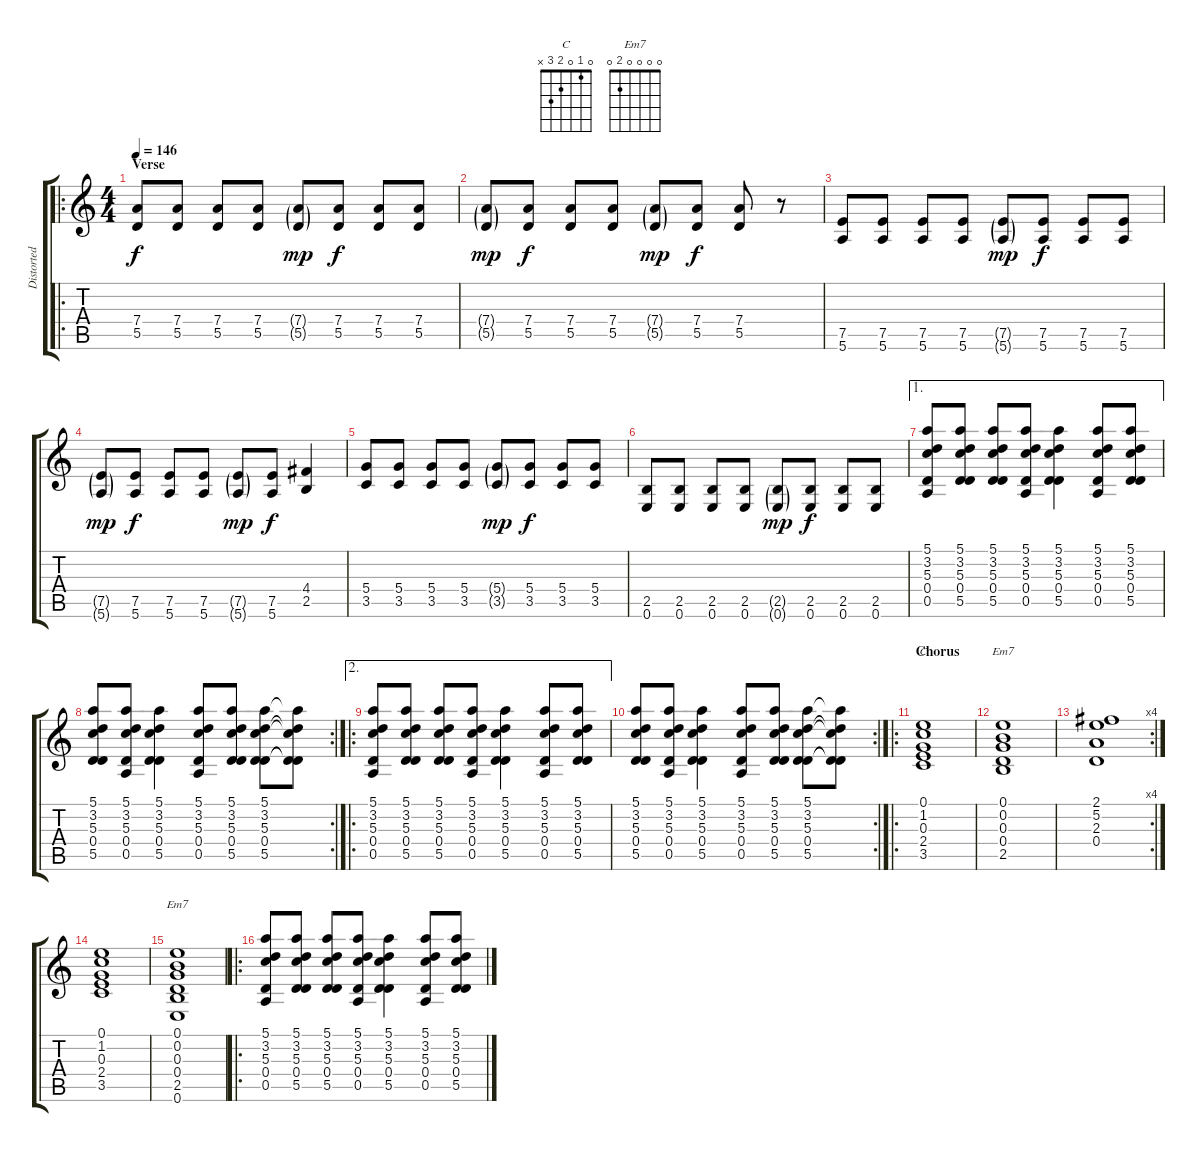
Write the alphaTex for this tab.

\track ("Distorted Guitar 1" "Distorted ") {instrument distortionguitar}
\staff {score tabs}
\tuning (E4 B3 G3 D3 A2 E2) {hide}
\chord ("C" 0 1 0 2 3 x)
\chord ("Em7" 0 0 0 0 2 x)
\chord ("Em7" 0 0 0 0 2 0)
\ro
\ts (4 4)
\section ("" "Verse")
\tempo 146
\clef g2
\ks c
(7.4 5.5).8{dy f} (7.4 5.5).8 (7.4 5.5).8 (7.4 5.5).8 (7.4{g} 5.5{g}).8{dy mp} (7.4 5.5).8{dy f} (7.4 5.5).8 (7.4 5.5).8 |
(7.4{g} 5.5{g}).8{dy mp} (7.4 5.5).8{dy f} (7.4 5.5).8 (7.4 5.5).8 (7.4{g} 5.5{g}).8{dy mp} (7.4 5.5).8{dy f} (7.4 5.5).8 r.8 |
(7.5 5.6).8 (7.5 5.6).8 (7.5 5.6).8 (7.5 5.6).8 (7.5{g} 5.6{g}).8{dy mp} (7.5 5.6).8{dy f} (7.5 5.6).8 (7.5 5.6).8 |
(7.5{g} 5.6{g}).8{dy mp} (7.5 5.6).8{dy f} (7.5 5.6).8 (7.5 5.6).8 (7.5{g} 5.6{g}).8{dy mp} (7.5 5.6).8{dy f} (4.4 2.5).4 |
(5.4 3.5).8 (5.4 3.5).8 (5.4 3.5).8 (5.4 3.5).8 (5.4{g} 3.5{g}).8{dy mp} (5.4 3.5).8{dy f} (5.4 3.5).8 (5.4 3.5).8 |
(2.5 0.6).8 (2.5 0.6).8 (2.5 0.6).8 (2.5 0.6).8 (2.5{g} 0.6{g}).8{dy mp} (2.5 0.6).8{dy f} (2.5 0.6).8 (2.5 0.6).8 |
\ae 1
(5.1 3.2 5.3 0.4 0.5).8 (5.1 3.2 5.3 0.4 5.5).8 (5.1 3.2 5.3 0.4 5.5).8 (5.1 3.2 5.3 0.4 0.5).8 (5.1 3.2 5.3 0.4 5.5).4 (5.1 3.2 5.3 0.4 0.5).8 (5.1 3.2 5.3 0.4 5.5).8 |
\rc 2
(5.1 3.2 5.3 0.4 5.5).8 (5.1 3.2 5.3 0.4 0.5).8 (5.1 3.2 5.3 0.4 5.5).4 (5.1 3.2 5.3 0.4 0.5).8 (5.1 3.2 5.3 0.4 5.5).8 (5.1 3.2 5.3 0.4 5.5).8 (5.1{t} 3.2{t} 5.3{t} 0.4{t} 5.5{t}).8 |
\ae 2
\ro
(5.1 3.2 5.3 0.4 0.5).8 (5.1 3.2 5.3 0.4 5.5).8 (5.1 3.2 5.3 0.4 5.5).8 (5.1 3.2 5.3 0.4 0.5).8 (5.1 3.2 5.3 0.4 5.5).4 (5.1 3.2 5.3 0.4 0.5).8 (5.1 3.2 5.3 0.4 5.5).8 |
\rc 2
(5.1 3.2 5.3 0.4 5.5).8 (5.1 3.2 5.3 0.4 0.5).8 (5.1 3.2 5.3 0.4 5.5).4 (5.1 3.2 5.3 0.4 0.5).8 (5.1 3.2 5.3 0.4 5.5).8 (5.1 3.2 5.3 0.4 5.5).8 (5.1{t} 3.2{t} 5.3{t} 0.4{t} 5.5{t}).8 |
\ro
\section ("" "Chorus")
(0.1 1.2 0.3 2.4 3.5).1{ch "C"} |
(0.1 0.2 0.3 0.4 2.5).1{ch "Em7"} |
\rc 4
(2.1 5.2 2.3 0.4).1 |
(0.1 1.2 0.3 2.4 3.5).1 |
(0.1 0.2 0.3 0.4 2.5 0.6).1{ch "Em7"} |
\ro
(5.1 3.2 5.3 0.4 0.5).8 (5.1 3.2 5.3 0.4 5.5).8 (5.1 3.2 5.3 0.4 5.5).8 (5.1 3.2 5.3 0.4 0.5).8 (5.1 3.2 5.3 0.4 5.5).4 (5.1 3.2 5.3 0.4 0.5).8 (5.1 3.2 5.3 0.4 5.5).8
